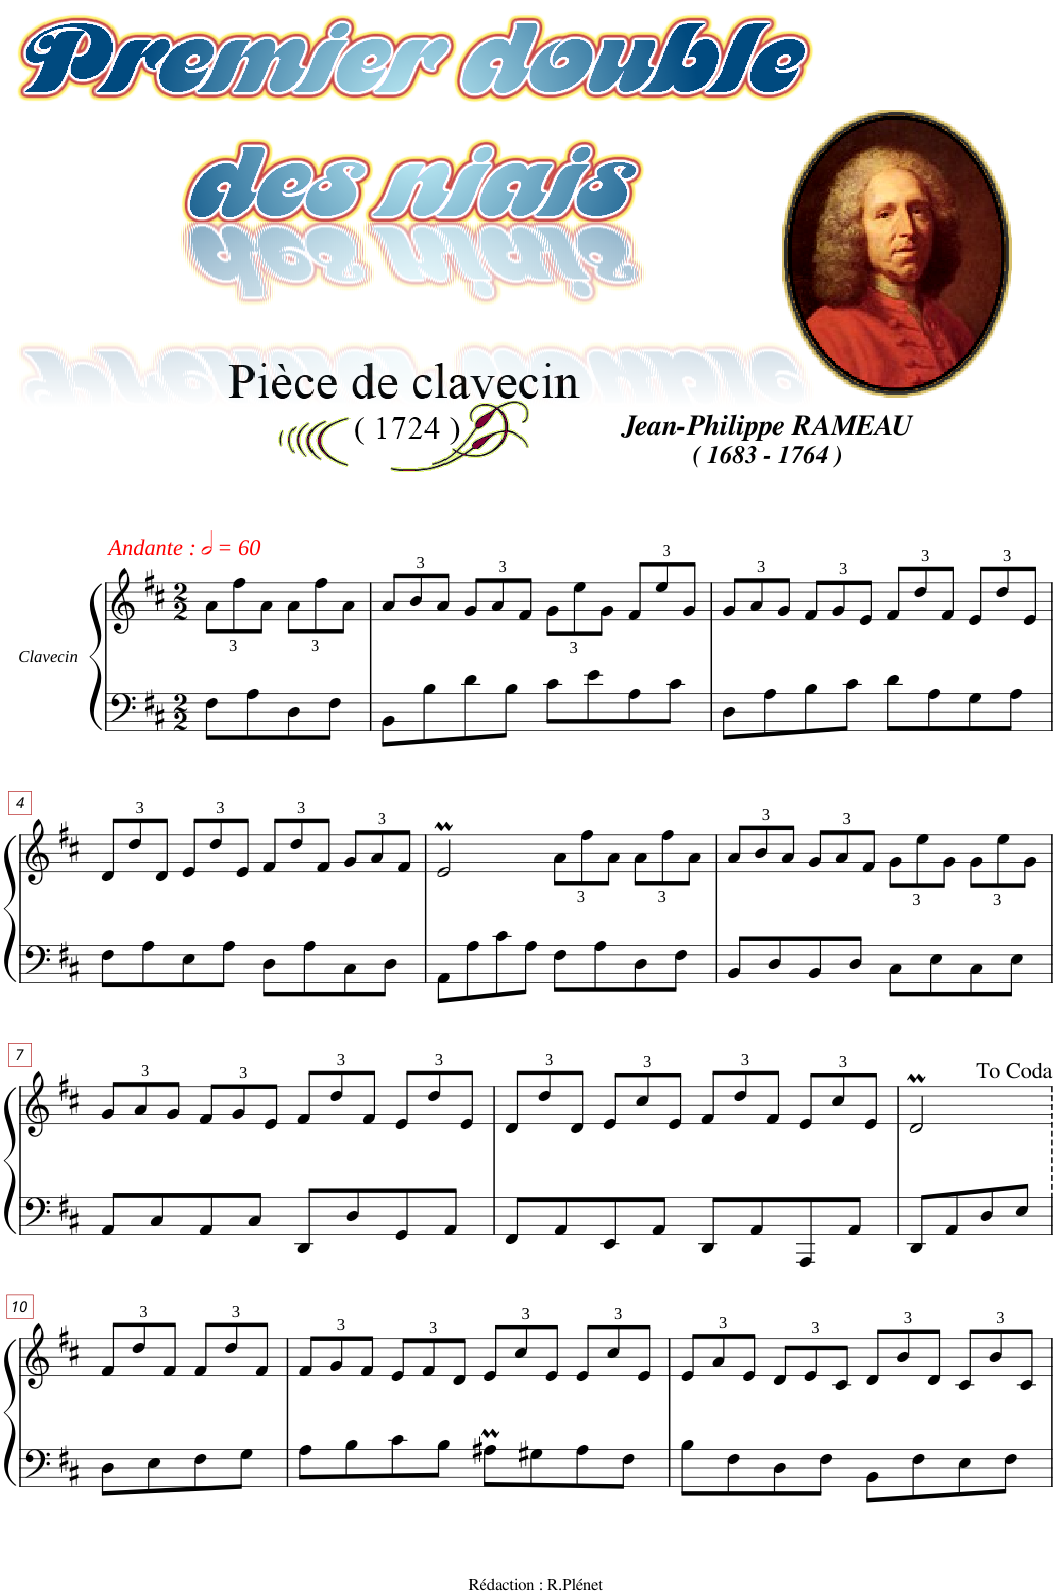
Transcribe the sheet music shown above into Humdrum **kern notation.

**kern	**kern
*part1	*part1
*staff2	*staff1
*I"Clavecin	*
*clefF4	*clefG2
*k[f#c#]	*k[f#c#]
*M2/2	*M2/2
*MM120	*MM120
*	*Xbrackettup
=1	=1
!	!LO:TX:a:i:t=Andante &colon;
8F#\L	12a\L
.	12ff#\
8A\	.
.	12a\J
8D\	12a\L
.	12ff#\
8F#\J	.
.	12a\J
=2	=2
8BB\L	12a/L
.	12b/
8B\	.
.	12a/J
8d\	12g/L
.	12a/
8B\J	.
.	12f#/J
8c#\L	12g\L
.	12ee\
8e\	.
.	12g\J
8A\	12f#/L
.	12ee/
8c#\J	.
.	12g/J
=3	=3
8D\L	12g/L
.	12a/
8A\	.
.	12g/J
8B\	12f#/L
.	12g/
8c#\J	.
.	12e/J
8d\L	12f#/L
.	12dd/
8A\	.
.	12f#/J
8G\	12e/L
.	12dd/
8A\J	.
.	12e/J
!!LO:LB:g=z
=4	=4
8F#\L	12d/L
.	12dd/
8A\	.
.	12d/J
8E\	12e/L
.	12dd/
8A\J	.
.	12e/J
8D\L	12f#/L
.	12dd/
8A\	.
.	12f#/J
8C#\	12g/L
.	12a/
8D\J	.
.	12f#/J
=5	=5
8AA\L	2eM/
8A\	.
8c#\	.
8A\J	.
8F#\L	12a\L
.	12ff#\
8A\	.
.	12a\J
8D\	12a\L
.	12ff#\
8F#\J	.
.	12a\J
=6	=6
8BB/L	12a/L
.	12b/
8D/	.
.	12a/J
8BB/	12g/L
.	12a/
8D/J	.
.	12f#/J
8C#\L	12g\L
.	12ee\
8E\	.
.	12g\J
8C#\	12g\L
.	12ee\
8E\J	.
.	12g\J
!!LO:LB:g=z
=7	=7
8AA/L	12g/L
.	12a/
8C#/	.
.	12g/J
8AA/	12f#/L
.	12g/
8C#/J	.
.	12e/J
8DD/L	12f#/L
.	12dd/
8D/	.
.	12f#/J
8GG/	12e/L
.	12dd/
8AA/J	.
.	12e/J
=8	=8
8FF#/L	12d/L
.	12dd/
8AA/	.
.	12d/J
8EE/	12e/L
.	12cc#/
8AA/J	.
.	12e/J
8DD/L	12f#/L
.	12dd/
8AA/	.
.	12f#/J
8AAA/	12e/L
.	12cc#/
8AA/J	.
.	12e/J
=9	=9
8DD/L	2dM/
8AA/	.
8D/	.
8E/J	.
!!LO:LB:g=z
=10	=10
8D\L	12f#/L
.	12dd/
8E\	.
.	12f#/J
8F#\	12f#/L
.	12dd/
8G\J	.
.	12f#/J
=11	=11
8A\L	12f#/L
.	12g/
8B\	.
.	12f#/J
8c#\	12e/L
.	12f#/
8B\J	.
.	12d/J
8A#Xm\L	12e/L
.	12cc#/
8G#X\	.
.	12e/J
8A#\	12e/L
.	12cc#/
8F#\J	.
.	12e/J
=12	=12
8B\L	12e/L
.	12a/
8F#\	.
.	12e/J
8D\	12d/L
.	12e/
8F#\J	.
.	12c#/J
8BB\L	12d/L
.	12b/
8F#\	.
.	12d/J
8E\	12c#/L
.	12b/
8F#\J	.
.	12c#/J
=	=
*-	*-
